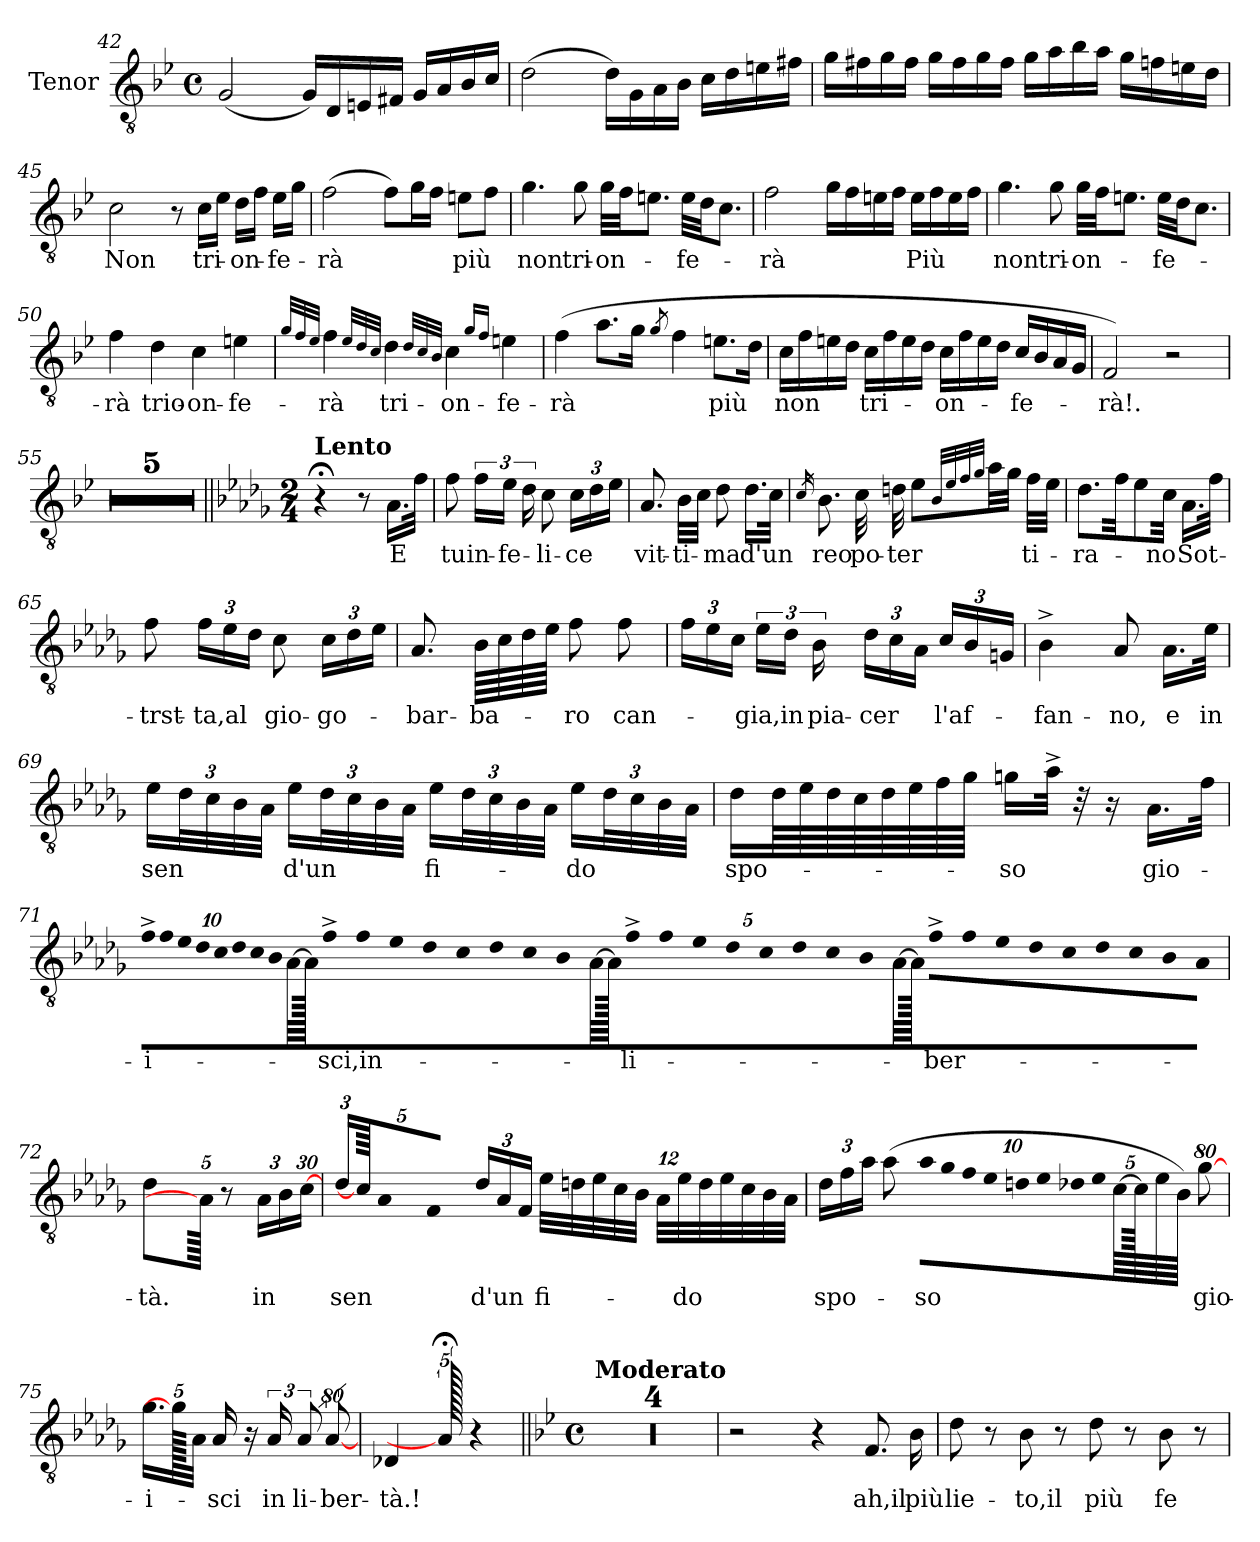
**kern	**text
*part1	*part1
*staff1	*staff1
*I"Tenor	*
*I'T.	*
!!LO:LB:g=z
*clefGv2	*
*k[b-e-]	*
*M4/4	*
*met(c)	*
=42	=42
(<2G/	.
16G/LL)	.
16D/	.
16En/	.
16F#X/JJ	.
16G/LL	.
16A/	.
16B-/	.
16c/JJ	.
=43	=43
(>2d\	.
16d\LL)	.
16G\	.
16A\	.
16B-\JJ	.
16c\LL	.
16d\	.
16en\	.
16f#X\JJ	.
!!LO:LB:g=z
=44	=44
16g\LL	.
16f#X\	.
16g\	.
16f#\JJ	.
16g\LL	.
16f#\	.
16g\	.
16f#\JJ	.
16g\LL	.
16a\	.
16b-\	.
16a\JJ	.
16g\LL	.
16fn\	.
16en\	.
16d\JJ	.
=45	=45
!	!LO:LY:b
2c\	Non
8r	.
!	!LO:LY:b
16c\LL	tri-
16e-\JJ	.
!	!LO:LY:b
16d\LL	-on-
16f\JJ	.
!	!LO:LY:b
16e-\LL	-fe-
16g\JJ	.
=46	=46
!	!LO:LY:b
(>2f\	-rà
8f\L)	.
16g\L	.
16f\JJ	.
!	!LO:LY:b
8en\L	più
8f\J	.
!!LO:PB:g=z
=47	=47
!	!LO:LY:b
4.g\	non
!	!LO:LY:b
8g\	tri-
!	!LO:LY:b
32g\LLL	-on-
32f\JJ	.
8.en\J	.
!	!LO:LY:b
32e\LLL	-fe-
32d\JJ	.
8.c\J	.
=48	=48
!	!LO:LY:b
2f\	-rà
16g\LL	.
16f\	.
16en\	.
16f\JJ	.
!	!LO:LY:b
16e\LL	Più
16f\	.
16e\	.
16f\JJ	.
=49	=49
!	!LO:LY:b
4.g\	non
!	!LO:LY:b
8g\	tri-
!	!LO:LY:b
32g\LLL	-on-
32f\JJ	.
8.en\J	.
!	!LO:LY:b
32e\LLL	-fe-
32d\JJ	.
8.c\J	.
!!LO:LB:g=z
=50	=50
!	!LO:LY:b
4f\	-rà
!	!LO:LY:b
4d\	trio-
!	!LO:LY:b
4c\	-on-
!	!LO:LY:b
4en\	-fe-
=51	=51
32qg/LLL	.
32qf/	.
32qe-/JJJ	.
!	!LO:LY:b
4f\	-rà
32qe-/LLL	.
32qd/	.
32qc/JJJ	.
!	!LO:LY:b
4d\	tri-
32qd/LLL	.
32qc/	.
32qB-/JJJ	.
!	!LO:LY:b
4c\	-on-
16qg/LL	.
16qf/JJ	.
!	!LO:LY:b
4en\	-fe-
=52	=52
!	!LO:LY:b
(>4f\	-rà
8.a\L	.
16g\Jk	.
8qg/	.
4f\	.
!	!LO:LY:b
8.en\L	più
16d\Jk	.
!!LO:LB:g=z
=53	=53
!	!LO:LY:b
16c\LL	non
16f\	.
16en\	.
16d\JJ	.
!	!LO:LY:b
16c\LL	tri-
16f\	.
16e\	.
16d\JJ	.
!	!LO:LY:b
16c\LL	-on-
16f\	.
16e\	.
16d\JJ	.
!	!LO:LY:b
16c/LL	-fe-
16B-/	.
16A/	.
16G/JJ	.
=54	=54
!	!LO:LY:b
2F/)	-rà!.
2r	.
=55	=55
1r	.
!!LO:LB:g=z
=56	=56
1r	.
=57	=57
1r	.
=58	=58
1r	.
!!LO:PB:g=z
=59	=59
1r	.
=60||	=60||
*k[b-e-a-d-g-]	*
*M2/4	*
!LO:TX:a:B:t=Lento	!
4r;<	.
8r	.
!	!LO:LY:b
16.A-\LL	E
32f\JJk	.
=61	=61
!	!LO:LY:b
8f\	tu
!	!LO:LY:b
24f\LL	in-
!	!LO:LY:b
24e-\JJ	-fe-
24d-\	.
!	!LO:LY:b
8c\	-li-
*Xbrackettup	*
!	!LO:LY:b
24c\LL	-ce
24d-\	.
24e-\JJ	.
!!LO:LB:g=z
=62	=62
!	!LO:LY:b
8.A-/	vit-
!	!LO:LY:b
32B-\LLL	-ti-
32c\JJJ	.
!	!LO:LY:b
8d-\	-ma
!	!LO:LY:b
16.d-\LL	d'un
32c\JJk	.
=63	=63
16qc/	.
!	!LO:LY:b
8.B-\	reo
!	!LO:LY:b
32c\	po-
!	!LO:LY:b
32dn\	-ter
8e-\L	.
32qB-/LLL	.
32qe-/	.
32qf/	.
32qg-/JJJ	.
32a-\LL	.
32g-\JJJ	.
!	!LO:LY:b
32f\LLL	ti-
32e-\JJJ	.
!!LO:LB:g=z
=64	=64
!	!LO:LY:b
8.d-\L	-ra-
32f\KK	.
8e-\	.
!	!LO:LY:b
32c\Jkk	-no
!	!LO:LY:b
16.A-\LL	Sot-
32f\JJk	.
=65	=65
!	!LO:LY:b
8f\	-trst-
!	!LO:LY:b
24f\LL	-ta,al
24e-\	.
24d-\JJ	.
!	!LO:LY:b
8c\	gio-
!	!LO:LY:b
24c\LL	-go-
24d-\	.
24e-\JJ	.
=66	=66
!	!LO:LY:b
8.A-/	-bar-
!	!LO:LY:b
64B-\LLLL	-ba-
64c\	.
64d-\	.
64e-\JJJJ	.
!	!LO:LY:b
8f\	-ro
!	!LO:LY:b
8f\	can-
!!LO:LB:g=z
=67	=67
24f\LL	.
24e-\	.
24c\JJ	.
*brackettup	*
!	!LO:LY:b
24e-\LL	-gia,in
24d-\JJ	.
!	!LO:LY:b
24B-\	pia-
*Xbrackettup	*
!	!LO:LY:b
24d-\LL	-cer
24c\	.
24A-\JJ	.
!	!LO:LY:b
24c/LL	l'af-
24B-/	.
24Gn/JJ	.
=68	=68
!	!LO:LY:b
4B-^\	-fan-
!	!LO:LY:b
8A-/	-no,
!	!LO:LY:b
16.A-\LL	e
!	!LO:LY:b
32e-\JJk	in
=69	=69
!	!LO:LY:b
24e-\LL	sen
48d-\L	.
48c\	.
48B-\	.
48A-\JJJ	.
!	!LO:LY:b
24e-\LL	d'un
48d-\L	.
48c\	.
48B-\	.
48A-\JJJ	.
!	!LO:LY:b
24e-\LL	fi-
48d-\L	.
48c\	.
48B-\	.
48A-\JJJ	.
!	!LO:LY:b
24e-\LL	-do
48d-\L	.
48c\	.
48B-\	.
48A-\JJJ	.
!!LO:PB:g=z
=70	=70
!	!LO:LY:b
16d-\LL	spo-
64d-\LL	.
64e-\	.
64d-\	.
64c\	.
64d-\	.
64e-\	.
64f\	.
64g-\JJJJ	.
!	!LO:LY:b
16gn\LL	-so
32a-^\JJk	.
32r	.
16r	.
!	!LO:LY:b
16.A-\LL	gio-
32f\JJk	.
!!LO:LB:g=z
=71	=71
!LO:N:vis=64	!
!	!LO:LY:b
640%9f^\LLLL	-i-
!LO:N:vis=64	!
640%9f\	.
!LO:N:vis=64	!
640%9e-\	.
!LO:N:vis=64	!
640%9d-\	.
!LO:N:vis=64	!
640%9c\	.
!LO:N:vis=64	!
640%9d-\	.
!LO:N:vis=64	!
640%9c\	.
!LO:N:vis=64	!
640%9B-\	.
[80A-\JJJJ	.
640A-\JJJJ]	.
!LO:N:vis=64	!
!	!LO:LY:b
640%9f^\LLLL	-sci,in-
!LO:N:vis=64	!
640%9f\	.
!LO:N:vis=64	!
640%9e-\	.
!LO:N:vis=64	!
640%9d-\	.
!LO:N:vis=64	!
640%9c\	.
!LO:N:vis=64	!
640%9d-\	.
!LO:N:vis=64	!
640%9c\	.
!LO:N:vis=64	!
640%9B-\	.
[80A-\JJJJ	.
640A-\JJJJ]	.
!LO:N:vis=64	!
!	!LO:LY:b
640%9f^\LLLL	-li-
!LO:N:vis=64	!
640%9f\	.
!LO:N:vis=64	!
640%9e-\	.
!LO:N:vis=64	!
640%9d-\	.
!LO:N:vis=64	!
640%9c\	.
!LO:N:vis=64	!
640%9d-\	.
!LO:N:vis=64	!
640%9c\	.
!LO:N:vis=64	!
640%9B-\	.
[80A-\JJJJ	.
640A-\JJJJ]	.
!LO:N:vis=64	!
!	!LO:LY:b
640%9f^\LLLL	-ber-
!LO:N:vis=64	!
640%9f\	.
!LO:N:vis=64	!
640%9e-\	.
!LO:N:vis=64	!
640%9d-\	.
!LO:N:vis=64	!
640%9c\	.
!LO:N:vis=64	!
640%9d-\	.
!LO:N:vis=64	!
640%9c\	.
!LO:N:vis=64	!
640%9B-\	.
[128A-\JJJJ	.
!!LO:LB:g=z
=72	=72
!	!LO:LY:b
4d-\	-tà.
160A-\JJJJ]	.
8r	.
!	!LO:LY:b
24A-\LL	in
24B-\	.
[480%17c\JJ	.
=73	=73
!	!LO:LY:b
24d-/LL	sen
160c\JJ]	.
24A-/	.
24F/JJ	.
!	!LO:LY:b
24d-/LL	d'un
24A-/	.
24F/JJ	.
!	!LO:LY:b
48e-\LLL	fi-
48dn\	.
48e-\	.
48c\	.
48B-\JJJ	.
48A-\LLL	.
!	!LO:LY:b
48e-\	-do
48d\	.
48e-\	.
48c\	.
48B-\	.
48A-\JJJ	.
!!LO:LB:g=z
=74	=74
!	!LO:LY:b
24d-\LL	spo-
24f\	.
24a-\JJ	.
(>8a-\	.
!LO:N:vis=64	!
!	!LO:LY:b
640%9a-\LLLL	-so
!LO:N:vis=64	!
640%9g-\	.
!LO:N:vis=64	!
640%9f\	.
!LO:N:vis=64	!
640%9e-\	.
!LO:N:vis=64	!
640%9dn\	.
!LO:N:vis=64	!
640%9e-\	.
!LO:N:vis=64	!
640%9d-X\	.
!LO:N:vis=64	!
640%9e-\	.
[80c\	.
640c\]	.
64e-\	.
64B-\JJJJ)	.
!	!LO:LY:b
[640%59g-\	gio-
=75	=75
!	!LO:LY:b
16.g-\LL	-i-
640g-\]	.
32A-\JJk	.
!	!LO:LY:b
16A-/	-sci
16r	.
*brackettup	*
!	!LO:LY:b
24A-/	in
!	!LO:LY:b
12A-/	li-
!	!LO:LY:b
[640%79A-/	-ber-
=76	=76
!	!LO:LY:b
4D-X/	-tà.!
640A-;</]	.
4r	.
!!LO:PB:g=z
=77||	=77||
*k[b-e-]	*
*M4/4	*
*met(c)	*
!LO:TX:a:B:t=Moderato	!
1r	.
=78	=78
1r	.
=79	=79
1r	.
=80	=80
1r	.
!!LO:LB:g=z
=81	=81
2r	.
4r	.
!	!LO:LY:b
8.F/	ah,il
!	!LO:LY:b
16B-\	più
=82	=82
!	!LO:LY:b
8d\	lie-
8r	.
!	!LO:LY:b
8B-\	-to,il
8r	.
!	!LO:LY:b
8d\	più
8r	.
!	!LO:LY:b
8B-\	fe-
8r	.
=	=
*-	*-
